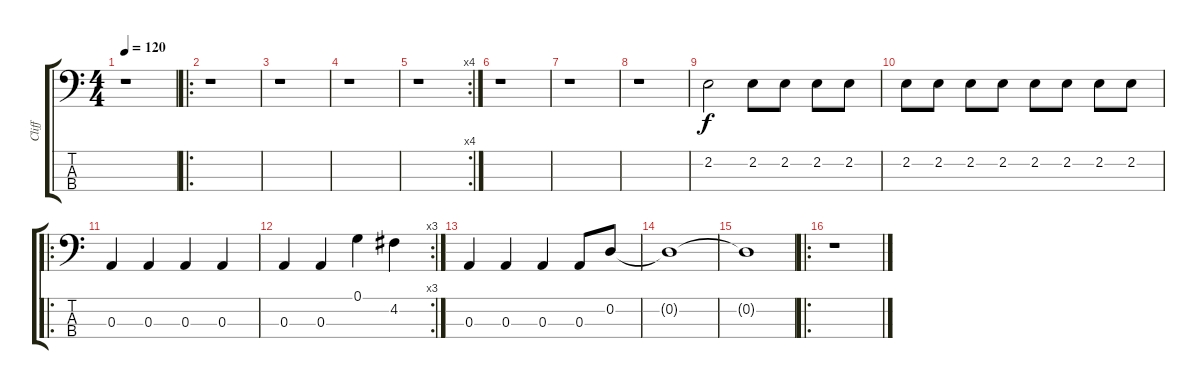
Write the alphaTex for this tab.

\track ("Cliff" "Cliff") {instrument electricbassfinger}
\staff {score tabs}
\tuning (G2 D2 A1 E1) {hide}
\ts (4 4)
\tempo 120
\clef f4
\ks c
r.1{dy f} |
\ro
r.1 |
r.1 |
r.1 |
\rc 4
r.1 |
r.1 |
r.1 |
r.1 |
2.2.2 2.2.8 2.2.8 2.2.8 2.2.8 |
2.2.8 2.2.8 2.2.8 2.2.8 2.2.8 2.2.8 2.2.8 2.2.8 |
\ro
0.3.4 0.3.4 0.3.4 0.3.4 |
\rc 3
0.3.4 0.3.4 0.1.4 4.2.4 |
0.3.4 0.3.4 0.3.4 0.3.8 0.2.8 |
0.2{t}.1 |
0.2{t}.1 |
\ro
r.1
